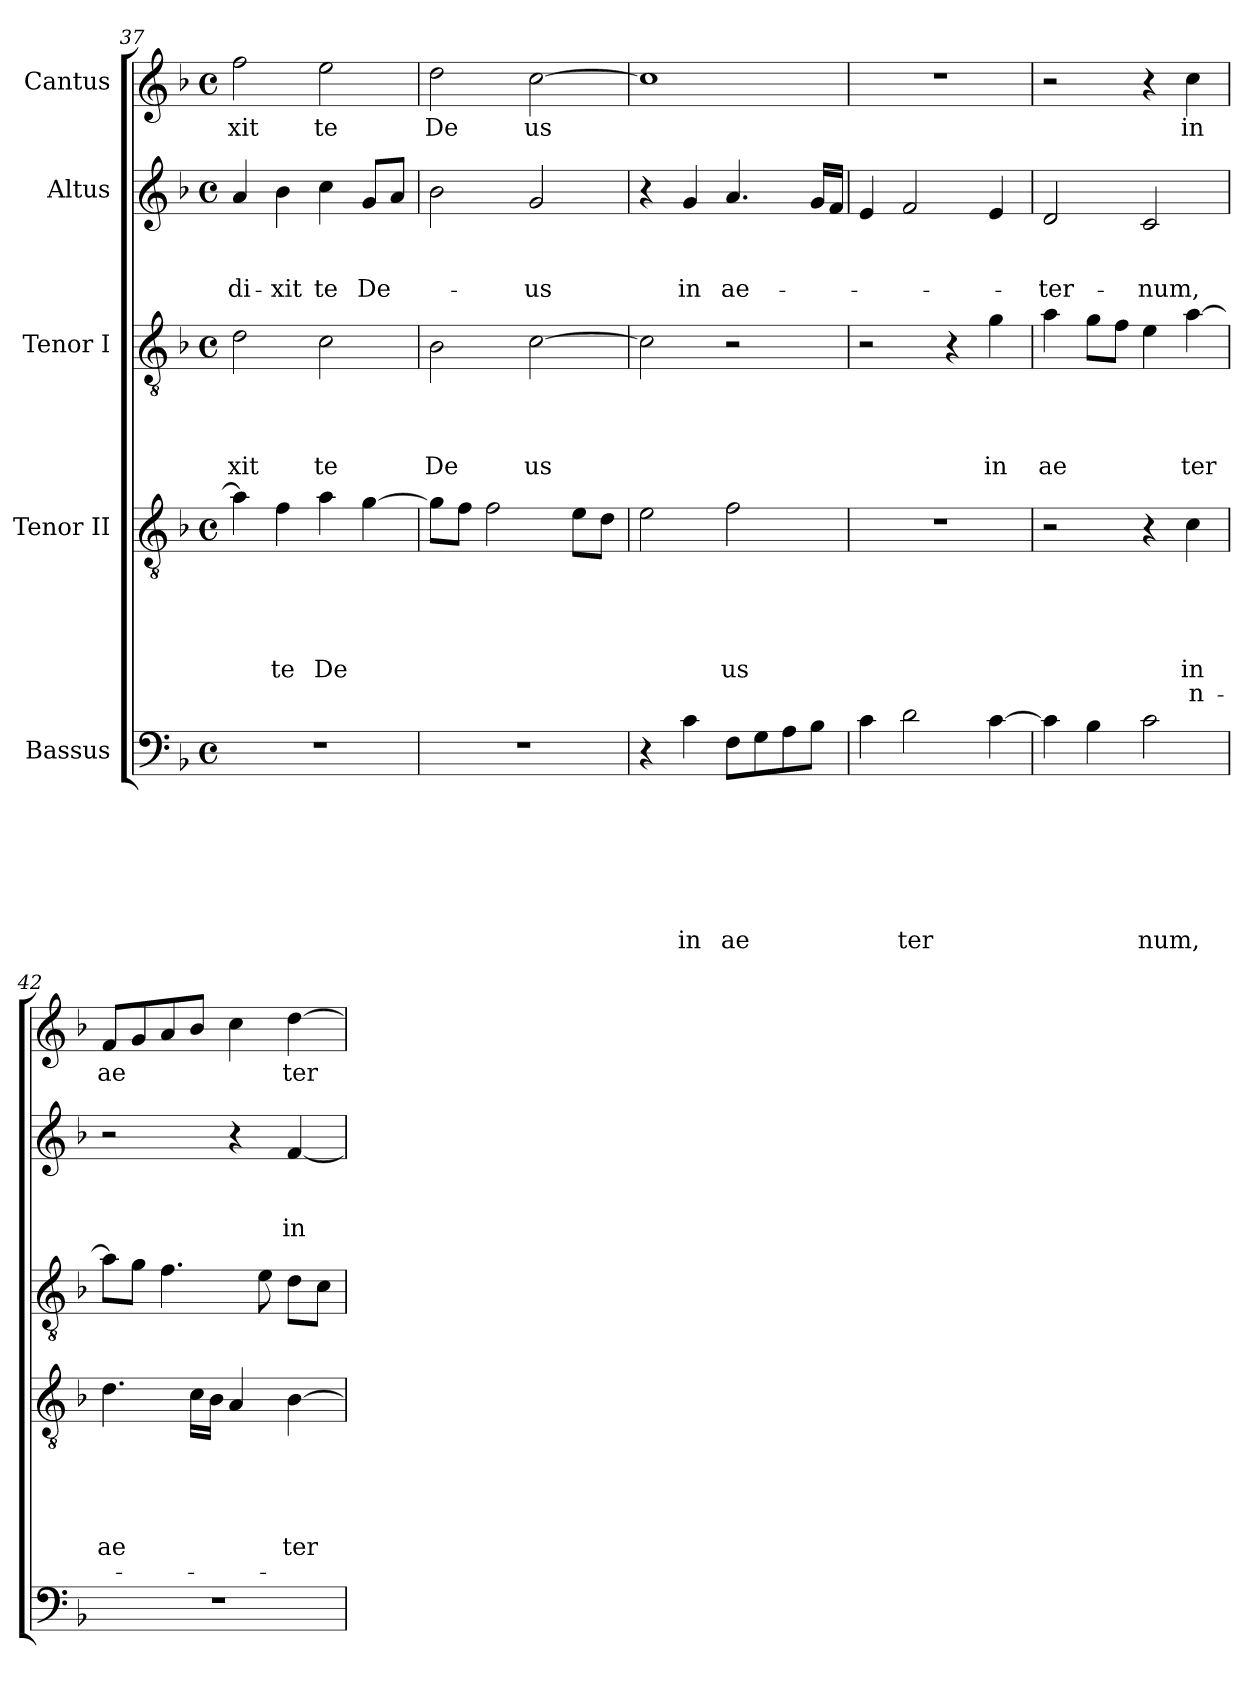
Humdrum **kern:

**kern	**text	**text	**text	**text	**text	**text	**text	**kern	**text	**text	**text	**text	**text	**text	**kern	**text	**text	**text	**text	**kern	**text	**text	**text	**kern	**text
*part5	*part5	*part5	*part5	*part5	*part5	*part5	*part5	*part4	*part4	*part4	*part4	*part4	*part4	*part4	*part3	*part3	*part3	*part3	*part3	*part2	*part2	*part2	*part2	*part1	*part1
*staff5	*staff5	*staff5	*staff5	*staff5	*staff5	*staff5	*staff5	*staff4	*staff4	*staff4	*staff4	*staff4	*staff4	*staff4	*staff3	*staff3	*staff3	*staff3	*staff3	*staff2	*staff2	*staff2	*staff2	*staff1	*staff1
*I"Bassus	*	*	*	*	*	*	*	*I"Tenor II	*	*	*	*	*	*	*I"Tenor I	*	*	*	*	*I"Altus	*	*	*	*I"Cantus	*
!!LO:PB:g=z
*clefF4	*	*	*	*	*	*	*	*clefGv2	*	*	*	*	*	*	*clefGv2	*	*	*	*	*clefG2	*	*	*	*clefG2	*
*k[b-]	*	*	*	*	*	*	*	*k[b-]	*	*	*	*	*	*	*k[b-]	*	*	*	*	*k[b-]	*	*	*	*k[b-]	*
*F:	*	*	*	*	*	*	*	*F:	*	*	*	*	*	*	*F:	*	*	*	*	*F:	*	*	*	*F:	*
*M4/4	*	*	*	*	*	*	*	*M4/4	*	*	*	*	*	*	*M4/4	*	*	*	*	*M4/4	*	*	*	*M4/4	*
*met(c)	*	*	*	*	*	*	*	*met(c)	*	*	*	*	*	*	*met(c)	*	*	*	*	*met(c)	*	*	*	*met(c)	*
=37	=37	=37	=37	=37	=37	=37	=37	=37	=37	=37	=37	=37	=37	=37	=37	=37	=37	=37	=37	=37	=37	=37	=37	=37	=37
!	!	!	!	!	!	!	!	!	!	!	!	!	!	!	!	!	!	!	!LO:LY:b	!	!	!	!LO:LY:b	!	!LO:LY:b
1r	.	.	.	.	.	.	.	4a\]	.	.	.	.	.	.	2d\	.	.	.	xit	4a/	.	.	-di-	2ff\	xit
!	!	!	!	!	!	!	!	!	!	!	!	!	!LO:LY:b	!	!	!	!	!	!	!	!	!	!LO:LY:b	!	!
.	.	.	.	.	.	.	.	4f\	.	.	.	.	te	.	.	.	.	.	.	4b-\	.	.	-xit	.	.
!	!	!	!	!	!	!	!	!	!	!	!	!	!LO:LY:b	!	!	!	!	!	!LO:LY:b	!	!	!	!LO:LY:b	!	!LO:LY:b
.	.	.	.	.	.	.	.	4a\	.	.	.	.	De	.	2c\	.	.	.	te	4cc\	.	.	te	2ee\	te
!	!	!	!	!	!	!	!	!	!	!	!	!	!	!	!	!	!	!	!	!	!	!	!LO:LY:b	!	!
.	.	.	.	.	.	.	.	[>4g\	.	.	.	.	.	.	.	.	.	.	.	8g/L	.	.	De-	.	.
.	.	.	.	.	.	.	.	.	.	.	.	.	.	.	.	.	.	.	.	8a/J	.	.	.	.	.
=38	=38	=38	=38	=38	=38	=38	=38	=38	=38	=38	=38	=38	=38	=38	=38	=38	=38	=38	=38	=38	=38	=38	=38	=38	=38
!	!	!	!	!	!	!	!	!	!	!	!	!	!	!	!	!	!	!	!LO:LY:b	!	!	!	!	!	!LO:LY:b
1r	.	.	.	.	.	.	.	8g\L]	.	.	.	.	.	.	2B-\	.	.	.	De	2b-\	.	.	.	2dd\	De
.	.	.	.	.	.	.	.	8f\J	.	.	.	.	.	.	.	.	.	.	.	.	.	.	.	.	.
.	.	.	.	.	.	.	.	2f\	.	.	.	.	.	.	.	.	.	.	.	.	.	.	.	.	.
!	!	!	!	!	!	!	!	!	!	!	!	!	!	!	!	!	!	!	!LO:LY:b	!	!	!	!LO:LY:b	!	!LO:LY:b
.	.	.	.	.	.	.	.	.	.	.	.	.	.	.	[>2c\	.	.	.	us	2g/	.	.	-us	[>2cc\	us
.	.	.	.	.	.	.	.	8e\L	.	.	.	.	.	.	.	.	.	.	.	.	.	.	.	.	.
.	.	.	.	.	.	.	.	8d\J	.	.	.	.	.	.	.	.	.	.	.	.	.	.	.	.	.
=39	=39	=39	=39	=39	=39	=39	=39	=39	=39	=39	=39	=39	=39	=39	=39	=39	=39	=39	=39	=39	=39	=39	=39	=39	=39
4r	.	.	.	.	.	.	.	2e\	.	.	.	.	.	.	2c\]	.	.	.	.	4r	.	.	.	1cc]	.
!	!	!	!	!	!	!	!LO:LY:b	!	!	!	!	!	!	!	!	!	!	!	!	!	!	!	!LO:LY:b	!	!
4c\	.	.	.	.	.	.	in	.	.	.	.	.	.	.	.	.	.	.	.	4g/	.	.	in	.	.
!	!	!	!	!	!	!	!LO:LY:b	!	!	!	!	!	!LO:LY:b	!	!	!	!	!	!	!	!	!	!LO:LY:b	!	!
8F\L	.	.	.	.	.	.	ae	2f\	.	.	.	.	us	.	2r	.	.	.	.	4.a/	.	.	ae-	.	.
8G\	.	.	.	.	.	.	.	.	.	.	.	.	.	.	.	.	.	.	.	.	.	.	.	.	.
8A\	.	.	.	.	.	.	.	.	.	.	.	.	.	.	.	.	.	.	.	.	.	.	.	.	.
8B-\J	.	.	.	.	.	.	.	.	.	.	.	.	.	.	.	.	.	.	.	16g/LL	.	.	.	.	.
.	.	.	.	.	.	.	.	.	.	.	.	.	.	.	.	.	.	.	.	16f/JJ	.	.	.	.	.
=40	=40	=40	=40	=40	=40	=40	=40	=40	=40	=40	=40	=40	=40	=40	=40	=40	=40	=40	=40	=40	=40	=40	=40	=40	=40
4c\	.	.	.	.	.	.	.	1r	.	.	.	.	.	.	2r	.	.	.	.	4e/	.	.	.	1r	.
!	!	!	!	!	!	!	!LO:LY:b	!	!	!	!	!	!	!	!	!	!	!	!	!	!	!	!	!	!
2d\	.	.	.	.	.	.	ter	.	.	.	.	.	.	.	.	.	.	.	.	2f/	.	.	.	.	.
.	.	.	.	.	.	.	.	.	.	.	.	.	.	.	4r	.	.	.	.	.	.	.	.	.	.
!	!	!	!	!	!	!	!	!	!	!	!	!	!	!	!	!	!	!	!LO:LY:b	!	!	!	!	!	!
[>4c\	.	.	.	.	.	.	.	.	.	.	.	.	.	.	4g\	.	.	.	in	4e/	.	.	.	.	.
=41	=41	=41	=41	=41	=41	=41	=41	=41	=41	=41	=41	=41	=41	=41	=41	=41	=41	=41	=41	=41	=41	=41	=41	=41	=41
!	!	!	!	!	!	!	!	!	!	!	!	!	!	!	!	!	!	!	!LO:LY:b	!	!	!	!LO:LY:b	!	!
4c\]	.	.	.	.	.	.	.	2r	.	.	.	.	.	.	4a\	.	.	.	ae	2d/	.	.	-ter-	2r	.
4B-\	.	.	.	.	.	.	.	.	.	.	.	.	.	.	8g\L	.	.	.	.	.	.	.	.	.	.
.	.	.	.	.	.	.	.	.	.	.	.	.	.	.	8f\J	.	.	.	.	.	.	.	.	.	.
!	!	!	!	!	!	!	!LO:LY:b	!	!	!	!	!	!	!	!	!	!	!	!	!	!	!	!LO:LY:b	!	!
2c\	.	.	.	.	.	.	num,	4r	.	.	.	.	.	.	4e\	.	.	.	.	2c/	.	.	-num,	4r	.
!	!	!	!	!	!	!	!	!	!	!	!	!	!LO:LY:b	!LO:LY:b	!	!	!	!	!LO:LY:b	!	!	!	!	!	!LO:LY:b
.	.	.	.	.	.	.	.	4c\	.	.	.	.	in	n-	[>4a\	.	.	.	ter	.	.	.	.	4cc\	in
=42	=42	=42	=42	=42	=42	=42	=42	=42	=42	=42	=42	=42	=42	=42	=42	=42	=42	=42	=42	=42	=42	=42	=42	=42	=42
!	!	!	!	!	!	!	!	!	!	!	!	!	!LO:LY:b	!	!	!	!	!	!	!	!	!	!	!	!LO:LY:b
1r	.	.	.	.	.	.	.	4.d\	.	.	.	.	ae	.	8a\L]	.	.	.	.	2r	.	.	.	8f/L	ae
.	.	.	.	.	.	.	.	.	.	.	.	.	.	.	8g\J	.	.	.	.	.	.	.	.	8g/	.
.	.	.	.	.	.	.	.	.	.	.	.	.	.	.	4.f\	.	.	.	.	.	.	.	.	8a/	.
.	.	.	.	.	.	.	.	16c\LL	.	.	.	.	.	.	.	.	.	.	.	.	.	.	.	8b-/J	.
.	.	.	.	.	.	.	.	16B-\JJ	.	.	.	.	.	.	.	.	.	.	.	.	.	.	.	.	.
.	.	.	.	.	.	.	.	4A/	.	.	.	.	.	.	.	.	.	.	.	4r	.	.	.	4cc\	.
.	.	.	.	.	.	.	.	.	.	.	.	.	.	.	8e\	.	.	.	.	.	.	.	.	.	.
!	!	!	!	!	!	!	!	!	!	!	!	!	!LO:LY:b	!	!	!	!	!	!	!	!	!	!LO:LY:b	!	!LO:LY:b
.	.	.	.	.	.	.	.	[<4B-\	.	.	.	.	ter	.	8d\L	.	.	.	.	[<4f/	.	.	in	[<4dd\	ter
.	.	.	.	.	.	.	.	.	.	.	.	.	.	.	8c\J	.	.	.	.	.	.	.	.	.	.
=	=	=	=	=	=	=	=	=	=	=	=	=	=	=	=	=	=	=	=	=	=	=	=	=	=
*-	*-	*-	*-	*-	*-	*-	*-	*-	*-	*-	*-	*-	*-	*-	*-	*-	*-	*-	*-	*-	*-	*-	*-	*-	*-
